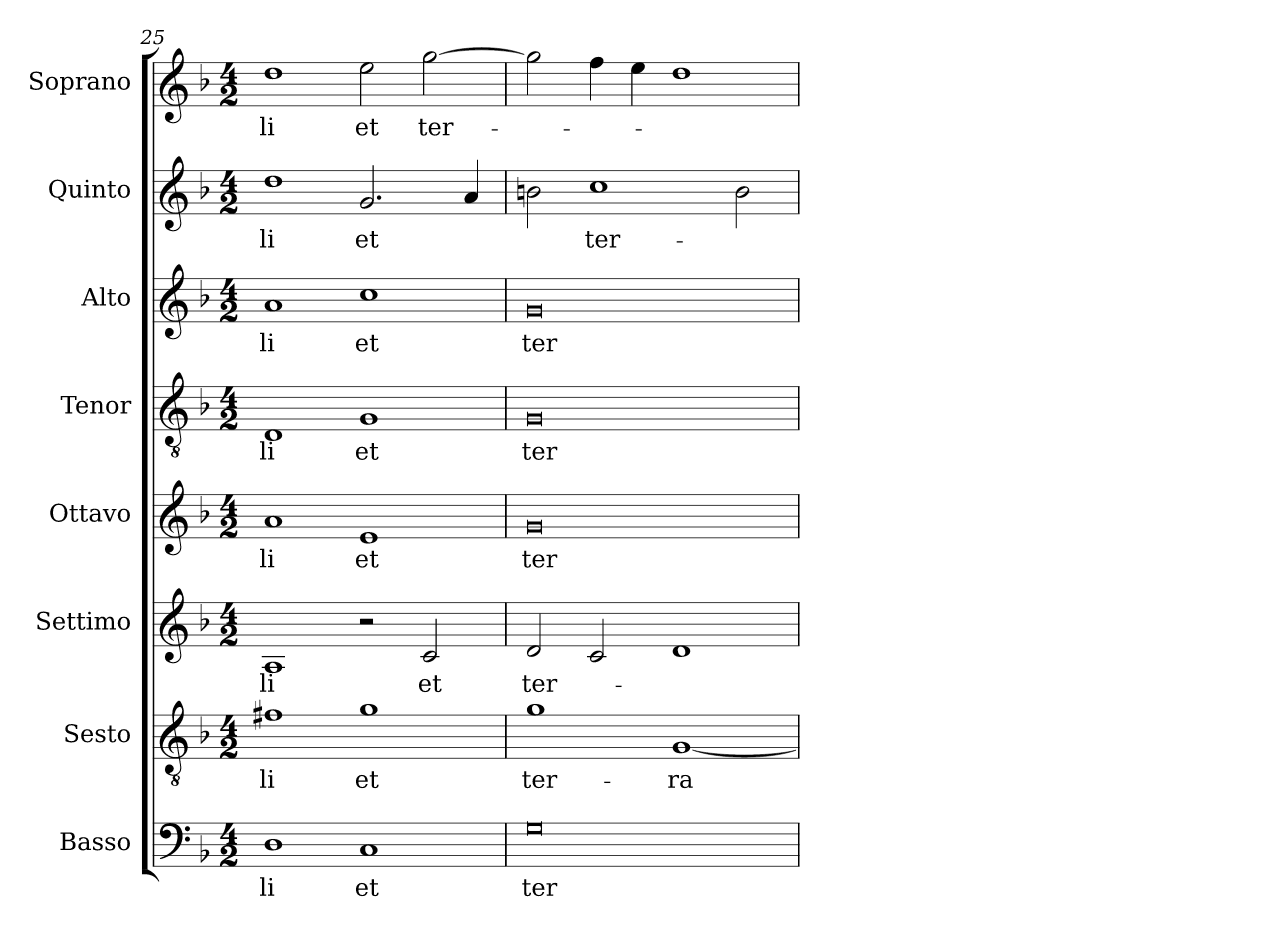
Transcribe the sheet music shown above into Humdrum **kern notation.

**kern	**text	**kern	**text	**kern	**text	**kern	**text	**kern	**text	**kern	**text	**kern	**text	**kern	**text
*part8	*part8	*part7	*part7	*part6	*part6	*part5	*part5	*part4	*part4	*part3	*part3	*part2	*part2	*part1	*part1
*staff8	*staff8	*staff7	*staff7	*staff6	*staff6	*staff5	*staff5	*staff4	*staff4	*staff3	*staff3	*staff2	*staff2	*staff1	*staff1
*I"Basso	*	*I"Sesto	*	*I"Settimo	*	*I"Ottavo	*	*I"Tenor	*	*I"Alto	*	*I"Quinto	*	*I"Soprano	*
*I'B.	*	*I'Ss.	*	*I'St.	*	*I'Ot.	*	*I'T.	*	*I'A.	*	*I'Q.	*	*I'S.	*
*clefF4	*	*clefGv2	*	*clefG2	*	*clefG2	*	*clefGv2	*	*clefG2	*	*clefG2	*	*clefG2	*
*	*	*ITrd7c12	*	*	*	*	*	*ITrd7c12	*	*	*	*	*	*	*
*k[b-]	*	*k[b-]	*	*k[b-]	*	*k[b-]	*	*k[b-]	*	*k[b-]	*	*k[b-]	*	*k[b-]	*
*F:	*	*F:	*	*F:	*	*F:	*	*F:	*	*F:	*	*F:	*	*F:	*
*M4/2	*	*M4/2	*	*M4/2	*	*M4/2	*	*M4/2	*	*M4/2	*	*M4/2	*	*M4/2	*
=25	=25	=25	=25	=25	=25	=25	=25	=25	=25	=25	=25	=25	=25	=25	=25
!	!LO:LY:b:color=#000000	!	!	!	!	!	!	!	!	!	!	!	!	!	!
!	!	!	!LO:LY:b:color=#000000	!	!	!	!	!	!	!	!	!	!	!	!
!	!	!	!	!	!LO:LY:b:color=#000000	!	!	!	!	!	!	!	!	!	!
!	!	!	!	!	!	!	!LO:LY:b:color=#000000	!	!	!	!	!	!	!	!
!	!	!	!	!	!	!	!	!	!LO:LY:b:color=#000000	!	!	!	!	!	!
!	!	!	!	!	!	!	!	!	!	!	!LO:LY:b:color=#000000	!	!	!	!
!	!	!	!	!	!	!	!	!	!	!	!	!	!LO:LY:b:color=#000000	!	!
!	!	!	!	!	!	!	!	!	!	!	!	!	!	!	!LO:LY:b:color=#000000
1Di	-li	1F#Xi	-li	1Ai	-li	1ai	-li	1DDi	-li	1ai	-li	1ddi	-li	1ddi	-li
!	!LO:LY:b:color=#000000	!	!	!	!	!	!	!	!	!	!	!	!	!	!
!	!	!	!LO:LY:b:color=#000000	!	!	!	!	!	!	!	!	!	!	!	!
!	!	!	!	!	!	!	!LO:LY:b:color=#000000	!	!	!	!	!	!	!	!
!	!	!	!	!	!	!	!	!	!LO:LY:b:color=#000000	!	!	!	!	!	!
!	!	!	!	!	!	!	!	!	!	!	!LO:LY:b:color=#000000	!	!	!	!
!	!	!	!	!	!	!	!	!	!	!	!	!	!LO:LY:b:color=#000000	!	!
!	!	!	!	!	!	!	!	!	!	!	!	!	!	!	!LO:LY:b:color=#000000
1Ci	et	1Gi	et	2r	.	1ei	et	1GGi	et	1cci	et	2.gi/	et	2eei\	et
!	!	!	!	!	!LO:LY:b:color=#000000	!	!	!	!	!	!	!	!	!	!
!	!	!	!	!	!	!	!	!	!	!	!	!	!	!	!LO:LY:b:color=#000000
.	.	.	.	2ci/	et	.	.	.	.	.	.	.	.	[2ggi\	ter-
.	.	.	.	.	.	.	.	.	.	.	.	4ai/	.	.	.
!!LO:PB:g=z
=26	=26	=26	=26	=26	=26	=26	=26	=26	=26	=26	=26	=26	=26	=26	=26
!	!LO:LY:b:color=#000000	!	!	!	!	!	!	!	!	!	!	!	!	!	!
!	!	!	!LO:LY:b:color=#000000	!	!	!	!	!	!	!	!	!	!	!	!
!	!	!	!	!	!LO:LY:b:color=#000000	!	!	!	!	!	!	!	!	!	!
!	!	!	!	!	!	!	!LO:LY:b:color=#000000	!	!	!	!	!	!	!	!
!	!	!	!	!	!	!	!	!	!LO:LY:b:color=#000000	!	!	!	!	!	!
!	!	!	!	!	!	!	!	!	!	!	!LO:LY:b:color=#000000	!	!	!	!
0Gi	ter-	1Gi	ter-	2di/	ter-	0gi	ter-	0GGi	ter-	0gi	ter-	2bni\	.	2ggi\]	.
!	!	!	!	!	!	!	!	!	!	!	!	!	!LO:LY:b:color=#000000	!	!
.	.	.	.	2ci/	.	.	.	.	.	.	.	1cci	ter-	4ffi\	.
.	.	.	.	.	.	.	.	.	.	.	.	.	.	4eei\	.
!	!	!	!LO:LY:b:color=#000000	!	!	!	!	!	!	!	!	!	!	!	!
.	.	[1GGi	-ra	1di	.	.	.	.	.	.	.	.	.	1ddi	.
.	.	.	.	.	.	.	.	.	.	.	.	2bi\	.	.	.
=	=	=	=	=	=	=	=	=	=	=	=	=	=	=	=
*-	*-	*-	*-	*-	*-	*-	*-	*-	*-	*-	*-	*-	*-	*-	*-
